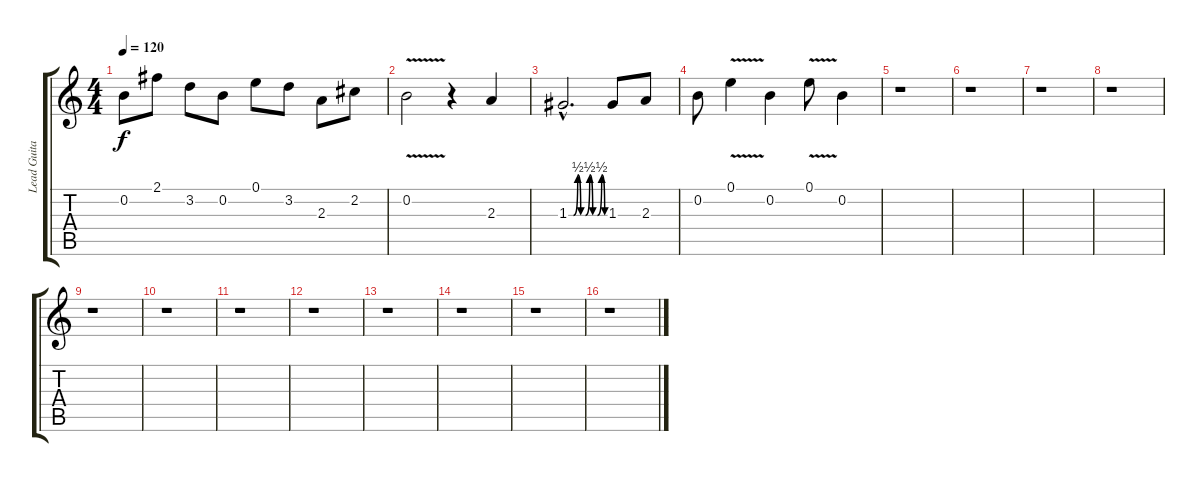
\track ("Lead Guitar" "Lead Guita") {instrument distortionguitar}
\staff {score tabs}
\tuning (E4 B3 G3 D3 A2 E2) {hide}
\ts (4 4)
\tempo 120
\clef g2
\ks c
0.2.8{dy f} 2.1.8 3.2.8 0.2.8 0.1.8 3.2.8 2.3.8 2.2.8 |
0.2{v}.2 r.4 2.3.4 |
1.3{be (custom 0 0 8 0 15 2 20 0 28 0 35 2 40 0 48 0 55 2 60 0) hac}.2{d} 1.3.8 2.3.8 |
0.2.8 0.1{v}.4 0.2.4 0.1{v}.8 0.2.4 |
r.1 |
r.1 |
r.1 |
r.1 |
r.1 |
r.1 |
r.1 |
r.1 |
r.1 |
r.1 |
r.1 |
r.1
